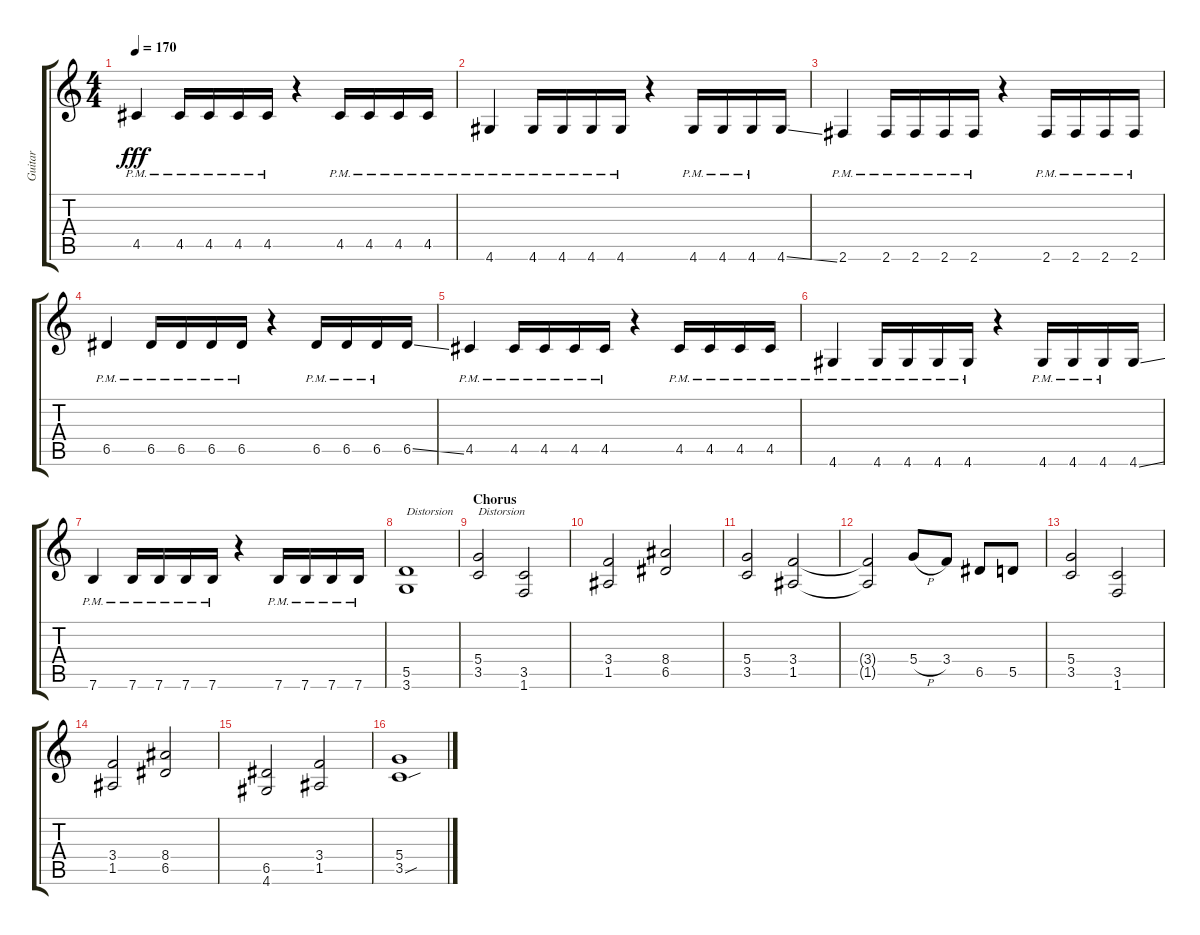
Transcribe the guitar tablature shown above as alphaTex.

\track ("Guitar" "Guitar") {instrument distortionguitar}
\staff {score tabs}
\tuning (E4 B3 G3 D3 A2 E2) {hide}
\ts (4 4)
\tempo 170
\clef g2
\ks c
4.5{pm}.4{dy fff} 4.5{pm}.16 4.5{pm}.16 4.5{pm}.16 4.5{pm}.16 r.4 4.5{pm}.16 4.5{pm}.16 4.5{pm}.16 4.5{pm}.16 |
4.6{pm}.4 4.6{pm}.16 4.6{pm}.16 4.6{pm}.16 4.6{pm}.16 r.4 4.6{pm}.16 4.6{pm}.16 4.6{pm}.16 4.6{ss}.16 |
2.6{pm}.4 2.6{pm}.16 2.6{pm}.16 2.6{pm}.16 2.6{pm}.16 r.4 2.6{pm}.16 2.6{pm}.16 2.6{pm}.16 2.6{pm}.16 |
6.5{pm}.4 6.5{pm}.16 6.5{pm}.16 6.5{pm}.16 6.5{pm}.16 r.4 6.5{pm}.16 6.5{pm}.16 6.5{pm}.16 6.5{ss}.16 |
4.5{pm}.4 4.5{pm}.16 4.5{pm}.16 4.5{pm}.16 4.5{pm}.16 r.4 4.5{pm}.16 4.5{pm}.16 4.5{pm}.16 4.5{pm}.16 |
4.6{pm}.4 4.6{pm}.16 4.6{pm}.16 4.6{pm}.16 4.6{pm}.16 r.4 4.6{pm}.16 4.6{pm}.16 4.6{pm}.16 4.6{ss}.16 |
7.6{pm}.4 7.6{pm}.16 7.6{pm}.16 7.6{pm}.16 7.6{pm}.16 r.4 7.6{pm}.16 7.6{pm}.16 7.6{pm}.16 7.6{pm}.16 |
(5.5 3.6).1{txt "Distorsion" instrument distortionguitar} |
\section ("" "Chorus")
(5.4 3.5).2{txt "Distorsion"} (3.5 1.6).2 |
(3.4 1.5).2 (8.4 6.5).2 |
(5.4 3.5).2 (3.4 1.5).2 |
(3.4{t} 1.5{t}).2 5.4{h}.8 3.4.8 6.5.8 5.5.8 |
(5.4 3.5).2 (3.5 1.6).2 |
(3.4 1.5).2 (8.4 6.5).2 |
(6.5 4.6).2 (3.4 1.5).2 |
(5.4 3.5{sou}).1
